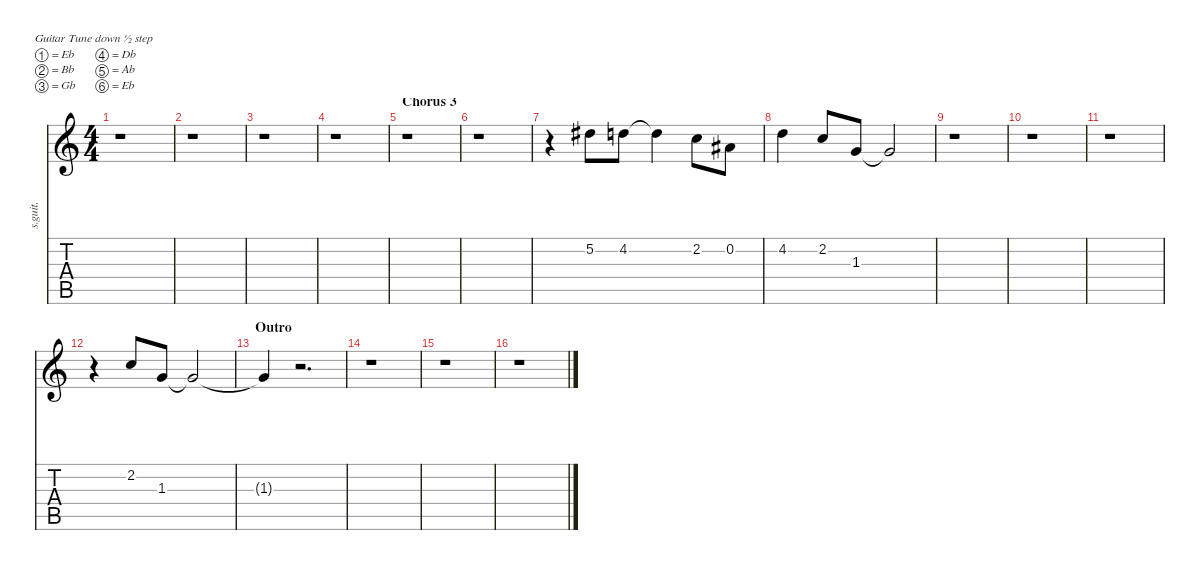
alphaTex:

\defaultSystemsLayout 4
\hideDynamics
\bracketExtendMode nobrackets
\track ("Backup Vocals (Matt, Rivers, Brian)" "s.guit.") {instrument flute}
\staff {score tabs}
\tuning (Eb4 Bb3 Gb3 Db3 Ab2 Eb2)
\displaytranspose 12
\ts (4 4)
\tempo (76 hide)
\clef g2
\ks c
r.1{dy f} |
r.1 |
r.1 |
r.1 |
\section ("" "Chorus 3")
r.1 |
r.1 |
r.4 5.2{acc #}.8{lyrics (0 "") lyrics (1 "") lyrics (2 "") lyrics (3 "") lyrics (4 "") lyrics (5 "") lyrics (6 "") lyrics (7 "") lyrics (8 "") lyrics (9 "")} 4.2.8{lyrics (0 "") lyrics (1 "") lyrics (2 "") lyrics (3 "") lyrics (4 "") lyrics (5 "") lyrics (6 "") lyrics (7 "") lyrics (8 "") lyrics (9 "")} 4.2{t}.4{lyrics (0 "") lyrics (1 "") lyrics (2 "") lyrics (3 "") lyrics (4 "") lyrics (5 "") lyrics (6 "") lyrics (7 "") lyrics (8 "") lyrics (9 "")} 2.2.8{lyrics (0 "") lyrics (1 "") lyrics (2 "") lyrics (3 "") lyrics (4 "") lyrics (5 "") lyrics (6 "") lyrics (7 "") lyrics (8 "") lyrics (9 "")} 0.2{acc #}.8{lyrics (0 "") lyrics (1 "") lyrics (2 "") lyrics (3 "") lyrics (4 "") lyrics (5 "") lyrics (6 "") lyrics (7 "") lyrics (8 "") lyrics (9 "")} |
4.2.4{lyrics (0 "") lyrics (1 "") lyrics (2 "") lyrics (3 "") lyrics (4 "") lyrics (5 "") lyrics (6 "") lyrics (7 "") lyrics (8 "") lyrics (9 "")} 2.2.8{lyrics (0 "") lyrics (1 "") lyrics (2 "") lyrics (3 "") lyrics (4 "") lyrics (5 "") lyrics (6 "") lyrics (7 "") lyrics (8 "") lyrics (9 "")} 1.3.8{lyrics (0 "") lyrics (1 "") lyrics (2 "") lyrics (3 "") lyrics (4 "") lyrics (5 "") lyrics (6 "") lyrics (7 "") lyrics (8 "") lyrics (9 "")} 1.3{t}.2{lyrics (0 "") lyrics (1 "") lyrics (2 "") lyrics (3 "") lyrics (4 "") lyrics (5 "") lyrics (6 "") lyrics (7 "") lyrics (8 "") lyrics (9 "")} |
r.1 |
r.1 |
r.1 |
r.4 2.2.8{lyrics (0 "") lyrics (1 "") lyrics (2 "") lyrics (3 "") lyrics (4 "") lyrics (5 "") lyrics (6 "") lyrics (7 "") lyrics (8 "") lyrics (9 "")} 1.3.8{lyrics (0 "") lyrics (1 "") lyrics (2 "") lyrics (3 "") lyrics (4 "") lyrics (5 "") lyrics (6 "") lyrics (7 "") lyrics (8 "") lyrics (9 "")} 1.3{t}.2{lyrics (0 "") lyrics (1 "") lyrics (2 "") lyrics (3 "") lyrics (4 "") lyrics (5 "") lyrics (6 "") lyrics (7 "") lyrics (8 "") lyrics (9 "")} |
\section ("" "Outro")
1.3{t}.4{lyrics (0 "") lyrics (1 "") lyrics (2 "") lyrics (3 "") lyrics (4 "") lyrics (5 "") lyrics (6 "") lyrics (7 "") lyrics (8 "") lyrics (9 "")} r.2{d} |
r.1 |
r.1 |
r.1
